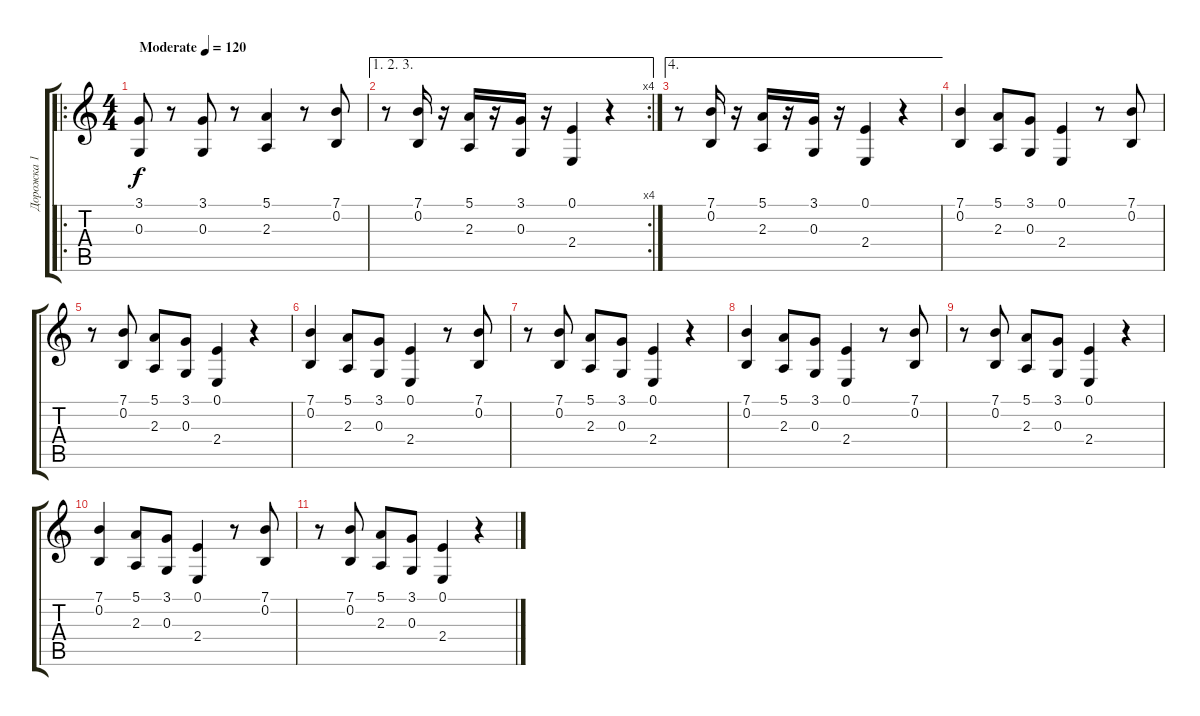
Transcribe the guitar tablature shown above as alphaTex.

\track ("Дорожка 1" "Дорожка 1") {instrument accordion}
\staff {score tabs}
\tuning (E4 B3 G3 D3 A2 E2) {hide}
\ro
\ts (4 4)
\tempo (120 "Moderate")
\clef g2
\ks c
(3.1 0.3).8{dy f instrument accordion} r.8 (3.1 0.3).8 r.8 (5.1 2.3).4 r.8 (7.1 0.2).8 |
\ae (1 2 3)
\rc 4
r.8 (7.1 0.2).16 r.16 (5.1 2.3).16 r.16 (3.1 0.3).16 r.16 (0.1 2.4).4 r.4 |
\ae 4
r.8 (7.1 0.2).16 r.16 (5.1 2.3).16 r.16 (3.1 0.3).16 r.16 (0.1 2.4).4 r.4 |
(7.1 0.2).4{instrument lead2sawtooth} (5.1 2.3).8 (3.1 0.3).8 (0.1 2.4).4 r.8 (7.1 0.2).8 |
r.8 (7.1 0.2).8 (5.1 2.3).8 (3.1 0.3).8 (0.1 2.4).4 r.4 |
(7.1 0.2).4 (5.1 2.3).8 (3.1 0.3).8 (0.1 2.4).4 r.8 (7.1 0.2).8 |
r.8 (7.1 0.2).8 (5.1 2.3).8 (3.1 0.3).8 (0.1 2.4).4 r.4 |
(7.1 0.2).4 (5.1 2.3).8 (3.1 0.3).8 (0.1 2.4).4 r.8 (7.1 0.2).8 |
r.8 (7.1 0.2).8 (5.1 2.3).8 (3.1 0.3).8 (0.1 2.4).4 r.4 |
(7.1 0.2).4 (5.1 2.3).8 (3.1 0.3).8 (0.1 2.4).4 r.8 (7.1 0.2).8 |
r.8 (7.1 0.2).8 (5.1 2.3).8 (3.1 0.3).8 (0.1 2.4).4 r.4
